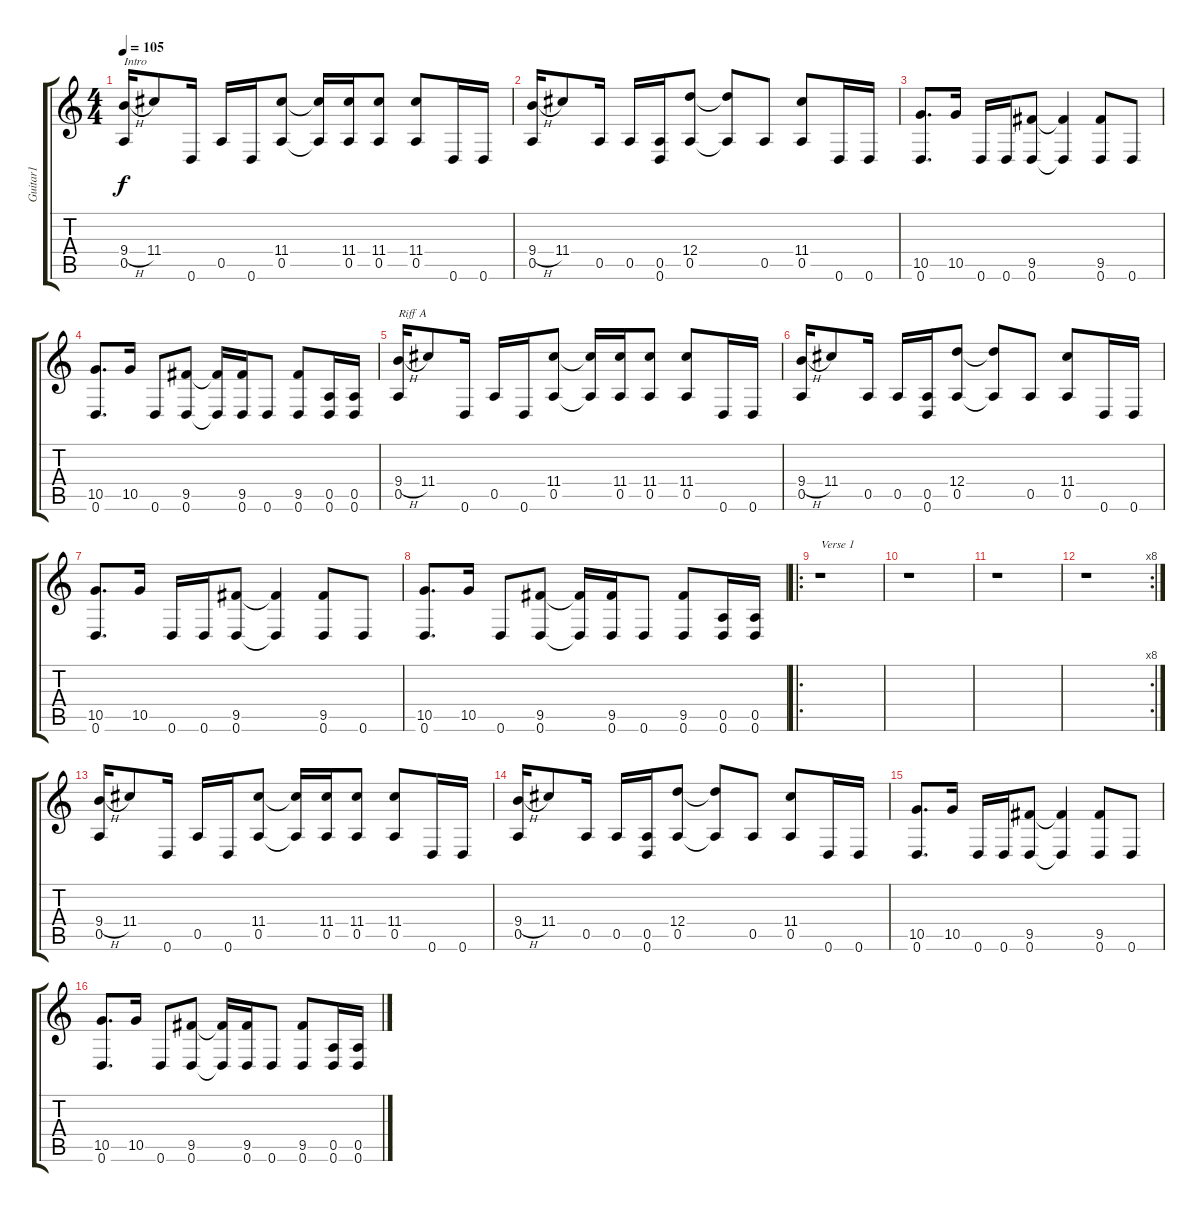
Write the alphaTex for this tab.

\track ("Guitar1" "Guitar1") {instrument acousticguitarsteel}
\staff {score tabs}
\tuning (E4 B3 G3 D3 A2 D2) {hide}
\ts (4 4)
\tempo 105
\clef g2
\ks c
(9.4{h} 0.5).16{txt "Intro" dy f volume 9 instrument acousticguitarsteel} 11.4.8 0.6.16 0.5.16 0.6.16 (11.4 0.5).8 (11.4{t} 0.5{t}).16 (11.4 0.5).16 (11.4 0.5).8 (11.4 0.5).8 0.6.16 0.6.16 |
(9.4{h} 0.5).16 11.4.8 0.5.16 0.5.16 (0.5 0.6).16 (12.4 0.5).8 (12.4{t} 0.5{t}).8 0.5.8 (11.4 0.5).8 0.6.16 0.6.16 |
(10.5 0.6).8{d} 10.5.16 0.6.16 0.6.16 (9.5 0.6).8 (9.5{t} 0.6{t}).4 (9.5 0.6).8 0.6.8 |
(10.5 0.6).8{d} 10.5.16 0.6.8 (9.5 0.6).8 (9.5{t} 0.6{t}).16 (9.5 0.6).16 0.6.8 (9.5 0.6).8 (0.5 0.6).16 (0.5 0.6).16 |
(9.4{h} 0.5).16{txt "Riff A"} 11.4.8 0.6.16 0.5.16 0.6.16 (11.4 0.5).8 (11.4{t} 0.5{t}).16 (11.4 0.5).16 (11.4 0.5).8 (11.4 0.5).8 0.6.16 0.6.16 |
(9.4{h} 0.5).16 11.4.8 0.5.16 0.5.16 (0.5 0.6).16 (12.4 0.5).8 (12.4{t} 0.5{t}).8 0.5.8 (11.4 0.5).8 0.6.16 0.6.16 |
(10.5 0.6).8{d} 10.5.16 0.6.16 0.6.16 (9.5 0.6).8 (9.5{t} 0.6{t}).4 (9.5 0.6).8 0.6.8 |
(10.5 0.6).8{d} 10.5.16 0.6.8 (9.5 0.6).8 (9.5{t} 0.6{t}).16 (9.5 0.6).16 0.6.8 (9.5 0.6).8 (0.5 0.6).16 (0.5 0.6).16 |
\ro
r.1{txt "Verse 1"} |
r.1 |
r.1 |
\rc 8
r.1 |
(9.4{h} 0.5).16{volume 16} 11.4.8 0.6.16 0.5.16 0.6.16 (11.4 0.5).8 (11.4{t} 0.5{t}).16 (11.4 0.5).16 (11.4 0.5).8 (11.4 0.5).8 0.6.16 0.6.16 |
(9.4{h} 0.5).16 11.4.8 0.5.16 0.5.16 (0.5 0.6).16 (12.4 0.5).8 (12.4{t} 0.5{t}).8 0.5.8 (11.4 0.5).8 0.6.16 0.6.16 |
(10.5 0.6).8{d} 10.5.16 0.6.16 0.6.16 (9.5 0.6).8 (9.5{t} 0.6{t}).4 (9.5 0.6).8 0.6.8 |
(10.5 0.6).8{d} 10.5.16 0.6.8 (9.5 0.6).8 (9.5{t} 0.6{t}).16 (9.5 0.6).16 0.6.8 (9.5 0.6).8 (0.5 0.6).16 (0.5 0.6).16
